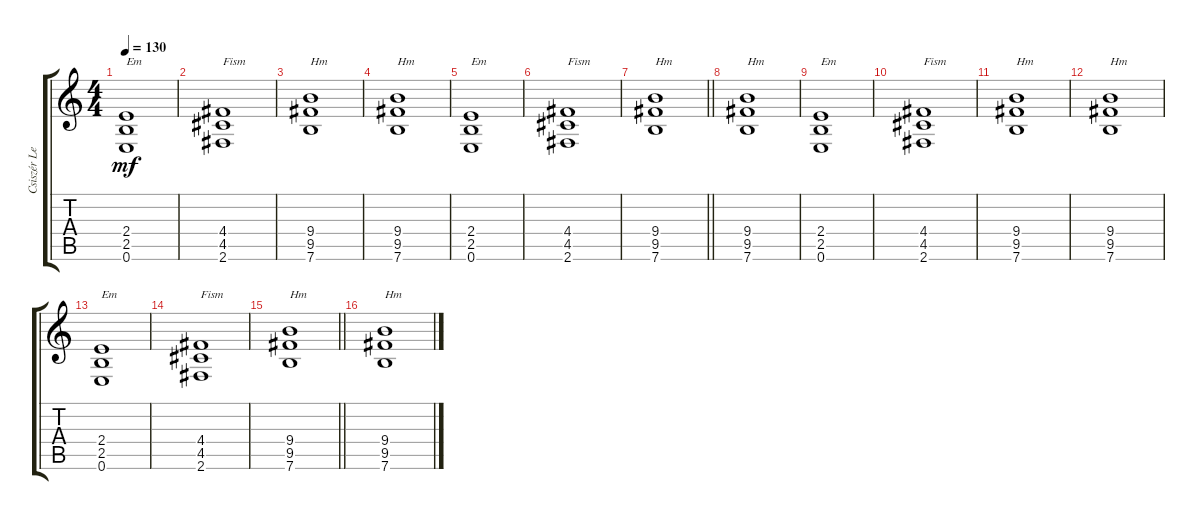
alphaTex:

\track ("Csiszér Levente-Lead2" "Csiszér Le") {instrument overdrivenguitar}
\staff {score tabs}
\tuning (E4 B3 G3 D3 A2 E2) {hide}
\ts (4 4)
\tempo 130
\clef g2
\ks c
(2.4 2.5 0.6).1{txt "Em" dy mf} |
(4.4 4.5 2.6).1{txt "Fism"} |
(9.4 9.5 7.6).1{txt "Hm"} |
(9.4 9.5 7.6).1{txt "Hm"} |
(2.4 2.5 0.6).1{txt "Em"} |
(4.4 4.5 2.6).1{txt "Fism"} |
\barLineRight lightlight
(9.4 9.5 7.6).1{txt "Hm"} |
(9.4 9.5 7.6).1{txt "Hm"} |
(2.4 2.5 0.6).1{txt "Em"} |
(4.4 4.5 2.6).1{txt "Fism"} |
(9.4 9.5 7.6).1{txt "Hm"} |
(9.4 9.5 7.6).1{txt "Hm"} |
(2.4 2.5 0.6).1{txt "Em"} |
(4.4 4.5 2.6).1{txt "Fism"} |
\barLineRight lightlight
(9.4 9.5 7.6).1{txt "Hm"} |
(9.4 9.5 7.6).1{txt "Hm"}
